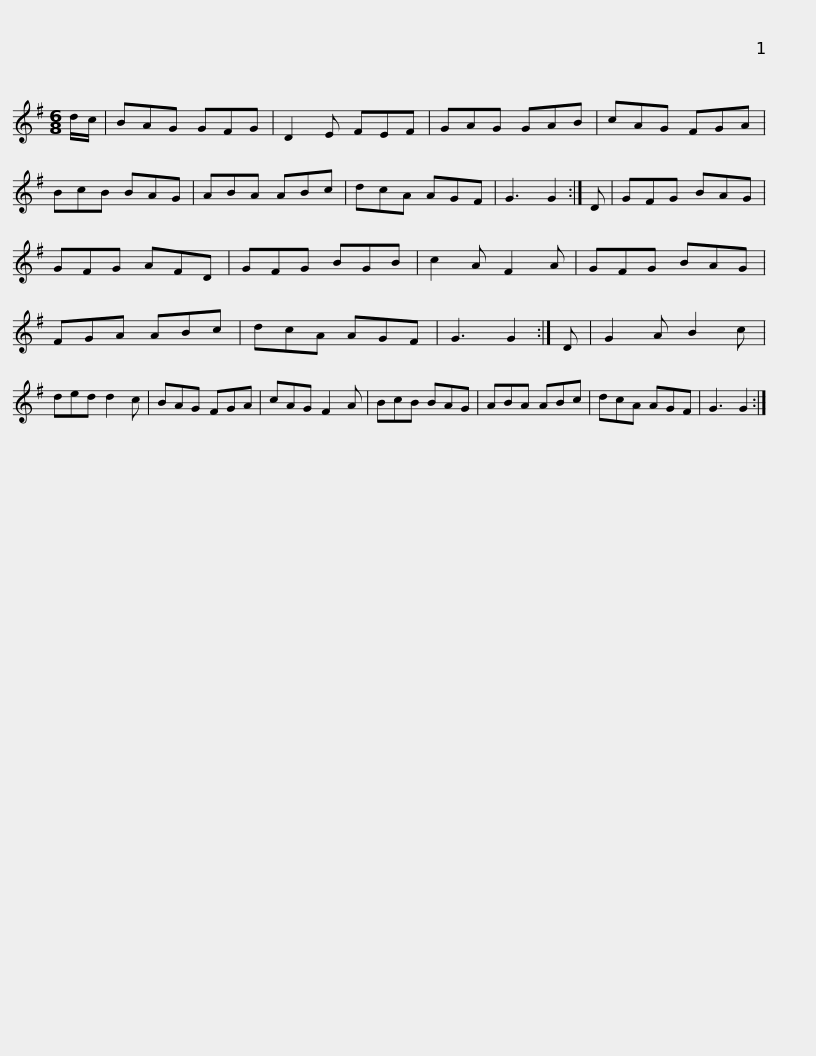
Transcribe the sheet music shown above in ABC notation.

X:1
L:1/8
M:6/8
I:linebreak $
K:G
V:1 treble
V:1
 d/c/ | BAG GFG | D2 E FEF | GAG GAB | cAG FGA | %5
 BcB BAG | ABA ABc | dcA AGF |$ G3 G2 :| D | %10
 GFG BAG | GFG AFD | GFG BGB | c2 A F2 A | GFG BAG | %15
 FGA ABc |$ dcA AGF | G3 G2 :| D | G2 A B2 c | %20
 ded d2 c | BAG FGA | cAG F2 A | BcB BAG | ABA ABc |$ %25
 dcA AGF | G3 G2 :| %27
